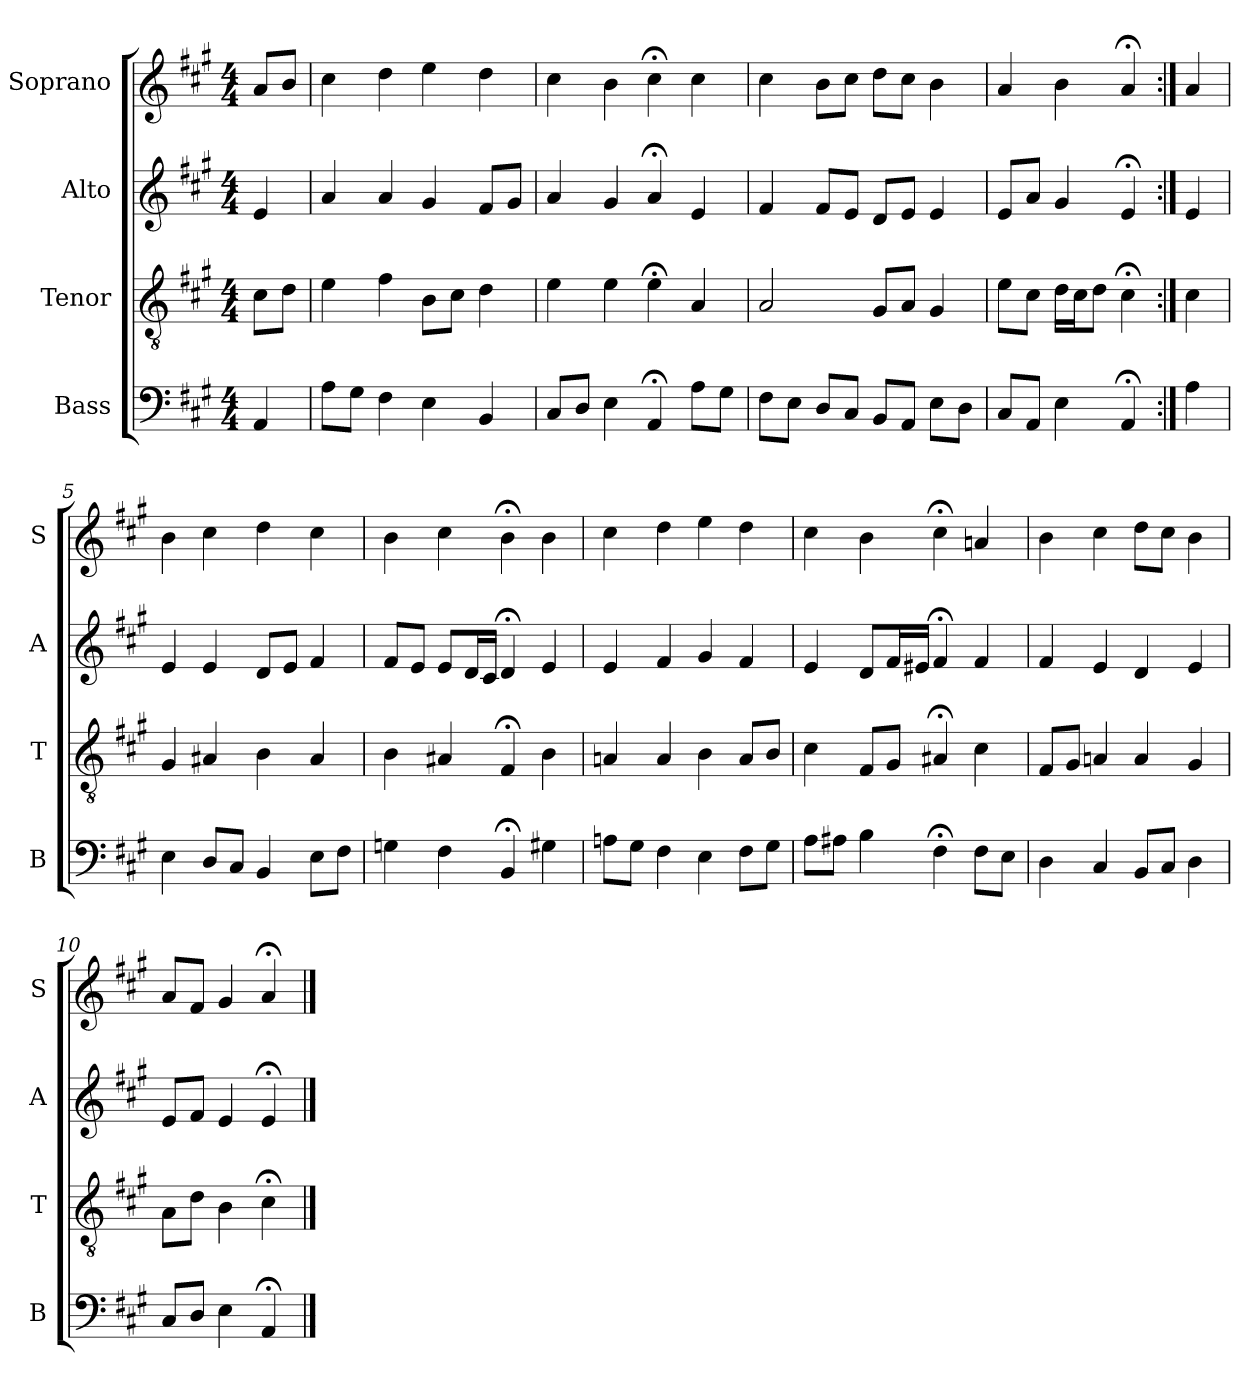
**kern	**kern	**kern	**kern
*part4	*part3	*part2	*part1
*staff4	*staff3	*staff2	*staff1
*I"Bass	*I"Tenor	*I"Alto	*I"Soprano
*I'B	*I'T	*I'A	*I'S
*clefF4	*clefGv2	*clefG2	*clefG2
*k[f#c#g#]	*k[f#c#g#]	*k[f#c#g#]	*k[f#c#g#]
*A:	*A:	*A:	*A:
*M4/4	*M4/4	*M4/4	*M4/4
*MM100	*MM100	*MM100	*MM100
=	=	=	=
4AA	8c#L	4e	8aL
.	8dJ	.	8bJ
=1	=1	=1	=1
8AL	4e	4a	4cc#
8G#J	.	.	.
4F#	4f#	4a	4dd
4E	8BL	4g#	4ee
.	8c#J	.	.
4BB	4d	8f#L	4dd
.	.	8g#J	.
=2	=2	=2	=2
8C#L	4e	4a	4cc#
8DJ	.	.	.
4E	4e	4g#	4b
4AA;<	4e;<	4a;<	4cc#;<
8AL	4A	4e	4cc#
8G#J	.	.	.
=3	=3	=3	=3
8F#L	2A	4f#	4cc#
8EJ	.	.	.
8DL	.	8f#L	8bL
8C#J	.	8eJ	8cc#J
8BBL	8G#L	8dL	8ddL
8AAJ	8AJ	8eJ	8cc#J
8EL	4G#	4e	4b
8DJ	.	.	.
=4	=4	=4	=4
8C#L	8eL	8eL	4a
8AAJ	8c#J	8aJ	.
4E	16dLL	4g#	4b
.	16c#J	.	.
.	8dJ	.	.
4AA;<	4c#;<	4e;<	4a;<
=:|!	=:|!	=:|!	=:|!
4A	4c#	4e	4a
=5	=5	=5	=5
4E	4G#	4e	4b
8DL	4A#X	4e	4cc#
8C#J	.	.	.
4BB	4B	8dL	4dd
.	.	8eJ	.
8EL	4A#	4f#	4cc#
8F#J	.	.	.
=6	=6	=6	=6
4Gn	4B	8f#L	4b
.	.	8eJ	.
4F#	4A#X	8eL	4cc#
.	.	16dL	.
.	.	16c#JJ	.
4BB;<	4F#;<	4d;<	4b;<
4G#X	4B	4e	4b
=7	=7	=7	=7
8AnL	4An	4e	4cc#
8G#J	.	.	.
4F#	4A	4f#	4dd
4E	4B	4g#	4ee
8F#L	8AL	4f#	4dd
8G#J	8BJ	.	.
=8	=8	=8	=8
8AL	4c#	4e	4cc#
8A#XJ	.	.	.
4B	8F#L	8dL	4b
.	8G#J	16f#L	.
.	.	16e#XJJ	.
4F#;<	4A#X;<	4f#;<	4cc#;<
8F#L	4c#	4f#	4an
8EJ	.	.	.
=9	=9	=9	=9
4D	8F#L	4f#	4b
.	8G#J	.	.
4C#	4An	4e	4cc#
8BBL	4A	4d	8ddL
8C#J	.	.	8cc#J
4D	4G#	4e	4b
=10	=10	=10	=10
8C#L	8AL	8eL	8aL
8DJ	8dJ	8f#J	8f#J
4E	4B	4e	4g#
4AA;<	4c#;<	4e;<	4a;<
==	==	==	==
*-	*-	*-	*-
